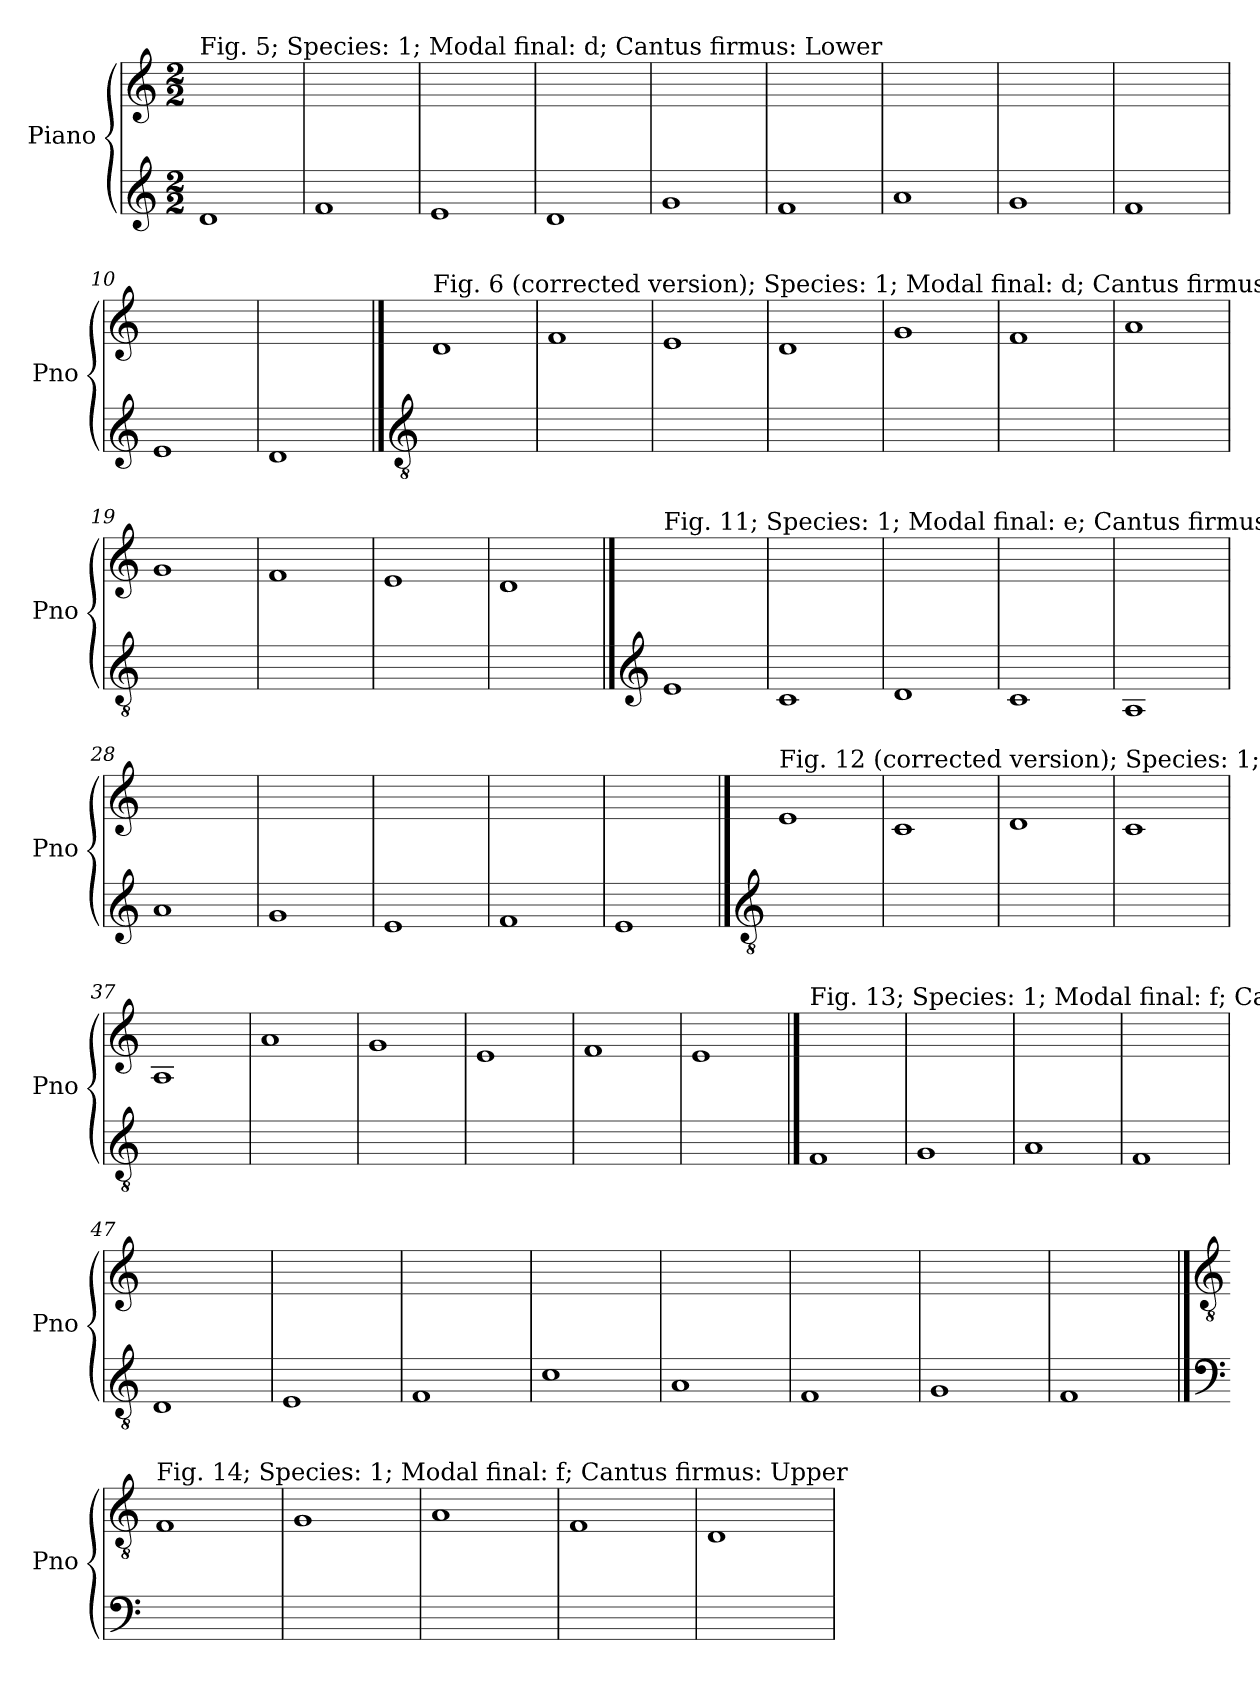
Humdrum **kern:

**kern	**kern
*part2	*part1
*staff2	*staff1
*I"Piano	*I"Piano
*I'Pno	*I'Pno
*clefG2	*clefG2
*k[]	*k[]
*M2/2	*M2/2
=1	=1
!	!LO:TX:a:t=Fig. 5; Species&colon; 1; Modal final&colon; d; Cantus firmus&colon; Lower
1d	1ryy
=2	=2
1f	1ryy
=3	=3
1e	1ryy
=4	=4
1d	1ryy
=5	=5
1g	1ryy
=6	=6
1f	1ryy
=7	=7
1a	1ryy
=8	=8
1g	1ryy
=9	=9
1f	1ryy
=10	=10
1e	1ryy
=11	=11
1d	1ryy
!!LO:LB:g=z
==12	==12
*clefGv2	*
!	!LO:TX:a:t=Fig. 6 (corrected version); Species&colon; 1; Modal final&colon; d; Cantus firmus&colon; Upper
1ryy	1d
=13	=13
1ryy	1f
=14	=14
1ryy	1e
=15	=15
1ryy	1d
=16	=16
1ryy	1g
=17	=17
1ryy	1f
=18	=18
1ryy	1a
=19	=19
1ryy	1g
=20	=20
1ryy	1f
=21	=21
1ryy	1e
=22	=22
1ryy	1d
!!LO:LB:g=z
==23	==23
*clefG2	*
!	!LO:TX:a:t=Fig. 11; Species&colon; 1; Modal final&colon; e; Cantus firmus&colon; Lower
1e	1ryy
=24	=24
1c	1ryy
=25	=25
1d	1ryy
=26	=26
1c	1ryy
=27	=27
1A	1ryy
=28	=28
1a	1ryy
=29	=29
1g	1ryy
=30	=30
1e	1ryy
=31	=31
1f	1ryy
=32	=32
1e	1ryy
!!LO:LB:g=z
==33	==33
*clefGv2	*
!	!LO:TX:a:t=Fig. 12 (corrected version); Species&colon; 1; Modal final&colon; e; Cantus firmus&colon; Upper
1ryy	1e
=34	=34
1ryy	1c
=35	=35
1ryy	1d
=36	=36
1ryy	1c
=37	=37
1ryy	1A
=38	=38
1ryy	1a
=39	=39
1ryy	1g
=40	=40
1ryy	1e
=41	=41
1ryy	1f
=42	=42
1ryy	1e
!!LO:LB:g=z
==43	==43
!	!LO:TX:a:t=Fig. 13; Species&colon; 1; Modal final&colon; f; Cantus firmus&colon; Lower
1F	1ryy
=44	=44
1G	1ryy
=45	=45
1A	1ryy
=46	=46
1F	1ryy
=47	=47
1D	1ryy
=48	=48
1E	1ryy
=49	=49
1F	1ryy
=50	=50
1c	1ryy
=51	=51
1A	1ryy
=52	=52
1F	1ryy
=53	=53
1G	1ryy
=54	=54
1F	1ryy
!!LO:PB:g=z
==55	==55
*clefF4	*clefGv2
!	!LO:TX:a:t=Fig. 14; Species&colon; 1; Modal final&colon; f; Cantus firmus&colon; Upper
1ryy	1F
=56	=56
1ryy	1G
=57	=57
1ryy	1A
=58	=58
1ryy	1F
=59	=59
1ryy	1D
=	=
*-	*-
